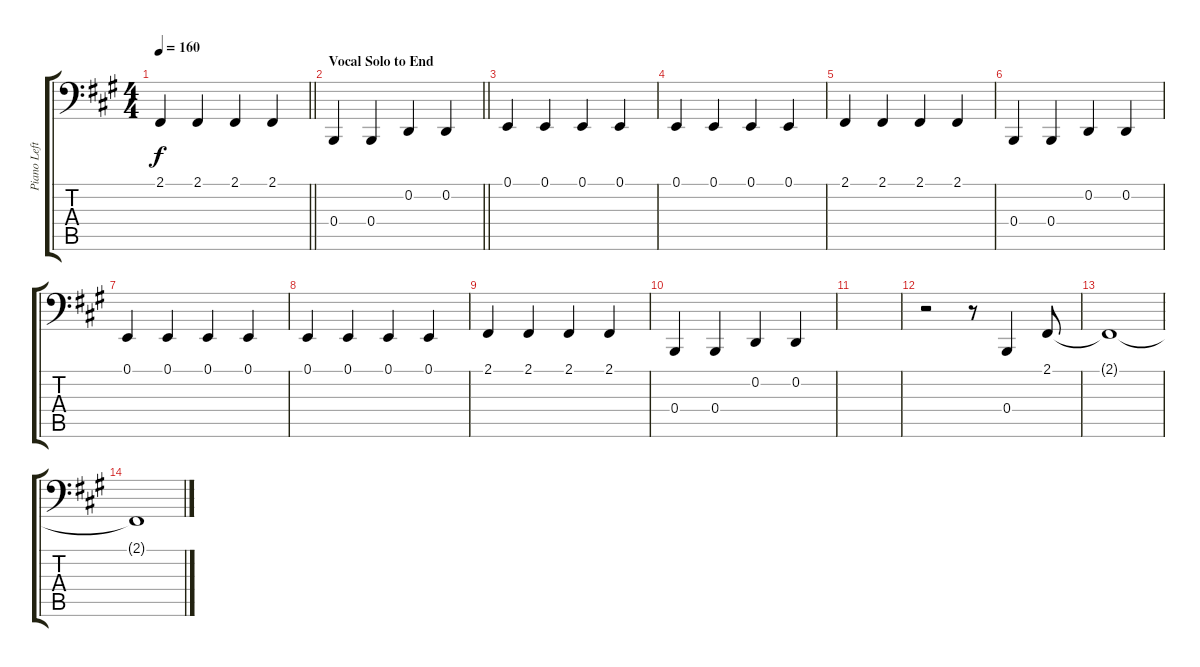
\track ("Piano Left Hand" "Piano Left") {instrument acousticgrandpiano}
\staff {score tabs}
\tuning (E2 D2 C2 B1 A1 G1) {hide}
\ts (4 4)
\tempo 160
\clef f4
\barLineRight lightlight
\ks a
2.1.4{dy f} 2.1.4 2.1.4 2.1.4 |
\section ("" "Vocal Solo to End")
\barLineRight lightlight
0.4.4 0.4.4 0.2.4 0.2.4 |
0.1.4 0.1.4 0.1.4 0.1.4 |
0.1.4 0.1.4 0.1.4 0.1.4 |
2.1.4 2.1.4 2.1.4 2.1.4 |
0.4.4 0.4.4 0.2.4 0.2.4 |
0.1.4 0.1.4 0.1.4 0.1.4 |
0.1.4 0.1.4 0.1.4 0.1.4 |
2.1.4 2.1.4 2.1.4 2.1.4 |
0.4.4 0.4.4 0.2.4 0.2.4 |
|
r.2 r.8 0.4.4 2.1.8 |
2.1{t}.1 |
2.1{t}.1
